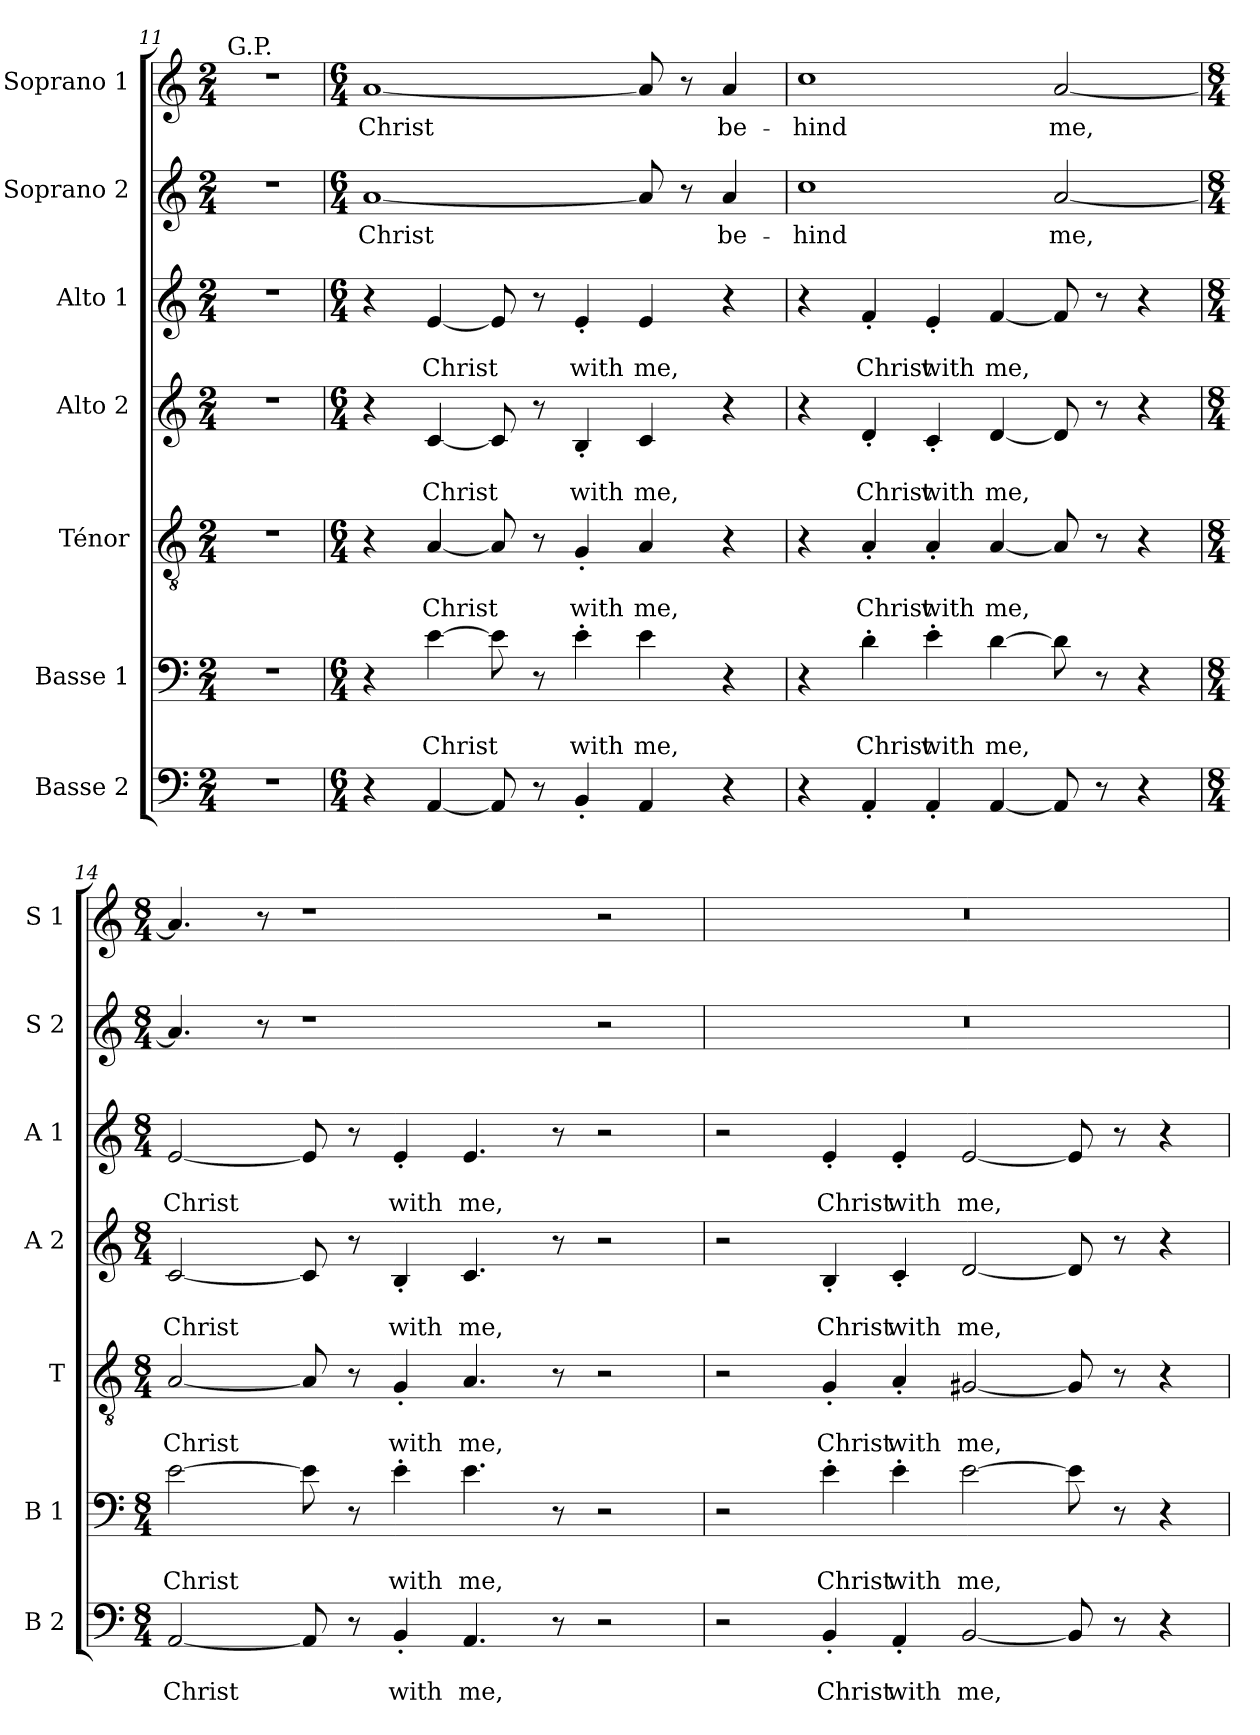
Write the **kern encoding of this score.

**kern	**text	**text	**kern	**text	**text	**kern	**text	**text	**kern	**text	**text	**kern	**text	**text	**kern	**text	**kern	**text
*part7	*part7	*part7	*part6	*part6	*part6	*part5	*part5	*part5	*part4	*part4	*part4	*part3	*part3	*part3	*part2	*part2	*part1	*part1
*staff7	*staff7	*staff7	*staff6	*staff6	*staff6	*staff5	*staff5	*staff5	*staff4	*staff4	*staff4	*staff3	*staff3	*staff3	*staff2	*staff2	*staff1	*staff1
*I"Basse 2	*	*	*I"Basse 1	*	*	*I"Ténor	*	*	*I"Alto 2	*	*	*I"Alto 1	*	*	*I"Soprano 2	*	*I"Soprano 1	*
*I'B 2	*	*	*I'B 1	*	*	*I'T	*	*	*I'A 2	*	*	*I'A 1	*	*	*I'S 2	*	*I'S 1	*
*clefF4	*	*	*clefF4	*	*	*clefGv2	*	*	*clefG2	*	*	*clefG2	*	*	*clefG2	*	*clefG2	*
*	*	*	*ITrd12c21	*	*	*	*	*	*	*	*	*	*	*	*	*	*	*
*k[]	*	*	*k[]	*	*	*k[]	*	*	*k[]	*	*	*k[]	*	*	*k[]	*	*k[]	*
*M2/4	*	*	*M2/4	*	*	*M2/4	*	*	*M2/4	*	*	*M2/4	*	*	*M2/4	*	*M2/4	*
=11	=11	=11	=11	=11	=11	=11	=11	=11	=11	=11	=11	=11	=11	=11	=11	=11	=11	=11
!	!	!	!	!	!	!	!	!	!	!	!	!	!	!	!	!	!LO:TX:a:t=G.P.	!
2r	.	.	2r	.	.	2r	.	.	2r	.	.	2r	.	.	2r	.	2r	.
!!LO:PB:g=z
=12	=12	=12	=12	=12	=12	=12	=12	=12	=12	=12	=12	=12	=12	=12	=12	=12	=12	=12
*M6/4	*	*	*M6/4	*	*	*M6/4	*	*	*M6/4	*	*	*M6/4	*	*	*M6/4	*	*M6/4	*
!	!	!	!	!	!	!	!	!	!	!	!	!	!	!	!	!LO:LY:b	!	!LO:LY:b
4r	.	.	4r	.	.	4r	.	.	4r	.	.	4r	.	.	[1a	Christ	[1a	Christ
!	!	!	!	!	!LO:LY:b	!	!	!LO:LY:b	!	!	!LO:LY:b	!	!	!LO:LY:b	!	!	!	!
[4AA/	.	.	[4E\	.	Christ	[4A/	.	Christ	[4c/	.	Christ	[4e/	.	Christ	.	.	.	.
8AA/]	.	.	8E\]	.	.	8A/]	.	.	8c/]	.	.	8e/]	.	.	.	.	.	.
8r	.	.	8r	.	.	8r	.	.	8r	.	.	8r	.	.	.	.	.	.
!	!	!	!	!	!LO:LY:b	!	!	!LO:LY:b	!	!	!LO:LY:b	!	!	!LO:LY:b	!	!	!	!
4BB'/	.	.	4E'\	.	with	4G'/	.	with	4B'/	.	with	4e'/	.	with	.	.	.	.
!	!	!	!	!	!LO:LY:b	!	!	!LO:LY:b	!	!	!LO:LY:b	!	!	!LO:LY:b	!	!	!	!
4AA/	.	.	4E\	.	me,	4A/	.	me,	4c/	.	me,	4e/	.	me,	8a/]	.	8a/]	.
.	.	.	.	.	.	.	.	.	.	.	.	.	.	.	8r	.	8r	.
!	!	!	!	!	!	!	!	!	!	!	!	!	!	!	!	!LO:LY:b	!	!LO:LY:b
4r	.	.	4r	.	.	4r	.	.	4r	.	.	4r	.	.	4a/	be-	4a/	be-
=13	=13	=13	=13	=13	=13	=13	=13	=13	=13	=13	=13	=13	=13	=13	=13	=13	=13	=13
!	!	!	!	!	!	!	!	!	!	!	!	!	!	!	!	!LO:LY:b	!	!LO:LY:b
4r	.	.	4r	.	.	4r	.	.	4r	.	.	4r	.	.	1cc	-hind	1cc	-hind
!	!	!	!	!	!LO:LY:b	!	!	!LO:LY:b	!	!	!LO:LY:b	!	!	!LO:LY:b	!	!	!	!
4AA'/	.	.	4D'\	.	Christ	4A'/	.	Christ	4d'/	.	Christ	4f'/	.	Christ	.	.	.	.
!	!	!	!	!	!LO:LY:b	!	!	!LO:LY:b	!	!	!LO:LY:b	!	!	!LO:LY:b	!	!	!	!
4AA'/	.	.	4E'\	.	with	4A'/	.	with	4c'/	.	with	4e'/	.	with	.	.	.	.
!	!	!	!	!	!LO:LY:b	!	!	!LO:LY:b	!	!	!LO:LY:b	!	!	!LO:LY:b	!	!	!	!
[4AA/	.	.	[4D\	.	me,	[4A/	.	me,	[4d/	.	me,	[4f/	.	me,	.	.	.	.
!	!	!	!	!	!	!	!	!	!	!	!	!	!	!	!	!LO:LY:b	!	!LO:LY:b
8AA/]	.	.	8D\]	.	.	8A/]	.	.	8d/]	.	.	8f/]	.	.	[2a/	me,	[2a/	me,
8r	.	.	8r	.	.	8r	.	.	8r	.	.	8r	.	.	.	.	.	.
4r	.	.	4r	.	.	4r	.	.	4r	.	.	4r	.	.	.	.	.	.
=14	=14	=14	=14	=14	=14	=14	=14	=14	=14	=14	=14	=14	=14	=14	=14	=14	=14	=14
*M8/4	*	*	*M8/4	*	*	*M8/4	*	*	*M8/4	*	*	*M8/4	*	*	*M8/4	*	*M8/4	*
!	!	!LO:LY:b	!	!	!LO:LY:b	!	!	!LO:LY:b	!	!	!LO:LY:b	!	!	!LO:LY:b	!	!	!	!
[2AA/	.	Christ	[2E\	.	Christ	[2A/	.	Christ	[2c/	.	Christ	[2e/	.	Christ	4.a/]	.	4.a/]	.
.	.	.	.	.	.	.	.	.	.	.	.	.	.	.	8r	.	8r	.
8AA/]	.	.	8E\]	.	.	8A/]	.	.	8c/]	.	.	8e/]	.	.	1r	.	1r	.
8r	.	.	8r	.	.	8r	.	.	8r	.	.	8r	.	.	.	.	.	.
!	!	!LO:LY:b	!	!	!LO:LY:b	!	!	!LO:LY:b	!	!	!LO:LY:b	!	!	!LO:LY:b	!	!	!	!
4BB'/	.	with	4E'\	.	with	4G'/	.	with	4B'/	.	with	4e'/	.	with	.	.	.	.
!	!	!LO:LY:b	!	!	!LO:LY:b	!	!	!LO:LY:b	!	!	!LO:LY:b	!	!	!LO:LY:b	!	!	!	!
4.AA/	.	me,	4.E\	.	me,	4.A/	.	me,	4.c/	.	me,	4.e/	.	me,	.	.	.	.
8r	.	.	8r	.	.	8r	.	.	8r	.	.	8r	.	.	.	.	.	.
2r	.	.	2r	.	.	2r	.	.	2r	.	.	2r	.	.	2r	.	2r	.
!!LO:PB:g=z
=15	=15	=15	=15	=15	=15	=15	=15	=15	=15	=15	=15	=15	=15	=15	=15	=15	=15	=15
2r	.	.	2r	.	.	2r	.	.	2r	.	.	2r	.	.	0r	.	0r	.
!	!	!LO:LY:b	!	!	!LO:LY:b	!	!	!LO:LY:b	!	!	!LO:LY:b	!	!	!LO:LY:b	!	!	!	!
4BB'/	.	Christ	4E'\	.	Christ	4G'/	.	Christ	4B'/	.	Christ	4e'/	.	Christ	.	.	.	.
!	!	!LO:LY:b	!	!	!LO:LY:b	!	!	!LO:LY:b	!	!	!LO:LY:b	!	!	!LO:LY:b	!	!	!	!
4AA'/	.	with	4E'\	.	with	4A'/	.	with	4c'/	.	with	4e'/	.	with	.	.	.	.
!	!	!LO:LY:b	!	!	!LO:LY:b	!	!	!LO:LY:b	!	!	!LO:LY:b	!	!	!LO:LY:b	!	!	!	!
[2BB/	.	me,	[2E\	.	me,	[2G#X/	.	me,	[2d/	.	me,	[2e/	.	me,	.	.	.	.
8BB/]	.	.	8E\]	.	.	8G#/]	.	.	8d/]	.	.	8e/]	.	.	.	.	.	.
8r	.	.	8r	.	.	8r	.	.	8r	.	.	8r	.	.	.	.	.	.
4r	.	.	4r	.	.	4r	.	.	4r	.	.	4r	.	.	.	.	.	.
=	=	=	=	=	=	=	=	=	=	=	=	=	=	=	=	=	=	=
*-	*-	*-	*-	*-	*-	*-	*-	*-	*-	*-	*-	*-	*-	*-	*-	*-	*-	*-
